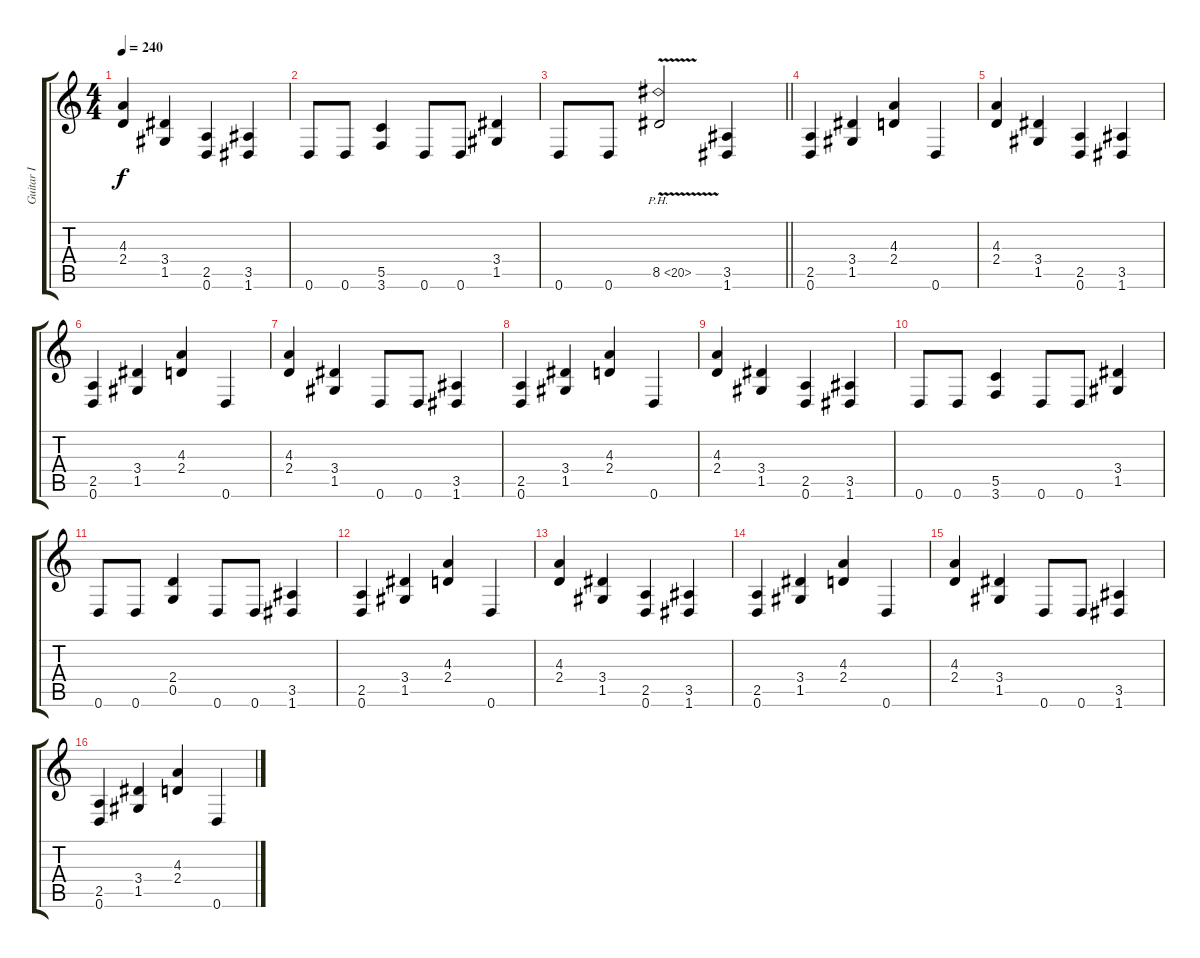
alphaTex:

\track ("Guitar I" "Guitar I") {instrument distortionguitar}
\staff {score tabs}
\tuning (D4 A3 F3 C3 G2 D2) {hide}
\ts (4 4)
\tempo 240
\clef g2
\ks c
(4.3 2.4).4{dy f} (3.4 1.5).4 (2.5 0.6).4 (3.5 1.6).4 |
0.6.8 0.6.8 (5.5 3.6).4 0.6.8 0.6.8 (3.4 1.5).4 |
\barLineRight lightlight
0.6.8 0.6.8 8.5{ph 12 v}.2 (3.5 1.6).4 |
(2.5 0.6).4 (3.4 1.5).4 (4.3 2.4).4 0.6.4 |
(4.3 2.4).4 (3.4 1.5).4 (2.5 0.6).4 (3.5 1.6).4 |
(2.5 0.6).4 (3.4 1.5).4 (4.3 2.4).4 0.6.4 |
(4.3 2.4).4 (3.4 1.5).4 0.6.8 0.6.8 (3.5 1.6).4 |
(2.5 0.6).4 (3.4 1.5).4 (4.3 2.4).4 0.6.4 |
(4.3 2.4).4 (3.4 1.5).4 (2.5 0.6).4 (3.5 1.6).4 |
0.6.8 0.6.8 (5.5 3.6).4 0.6.8 0.6.8 (3.4 1.5).4 |
0.6.8 0.6.8 (2.4 0.5).4 0.6.8 0.6.8 (3.5 1.6).4 |
(2.5 0.6).4 (3.4 1.5).4 (4.3 2.4).4 0.6.4 |
(4.3 2.4).4 (3.4 1.5).4 (2.5 0.6).4 (3.5 1.6).4 |
(2.5 0.6).4 (3.4 1.5).4 (4.3 2.4).4 0.6.4 |
(4.3 2.4).4 (3.4 1.5).4 0.6.8 0.6.8 (3.5 1.6).4 |
(2.5 0.6).4 (3.4 1.5).4 (4.3 2.4).4 0.6.4
